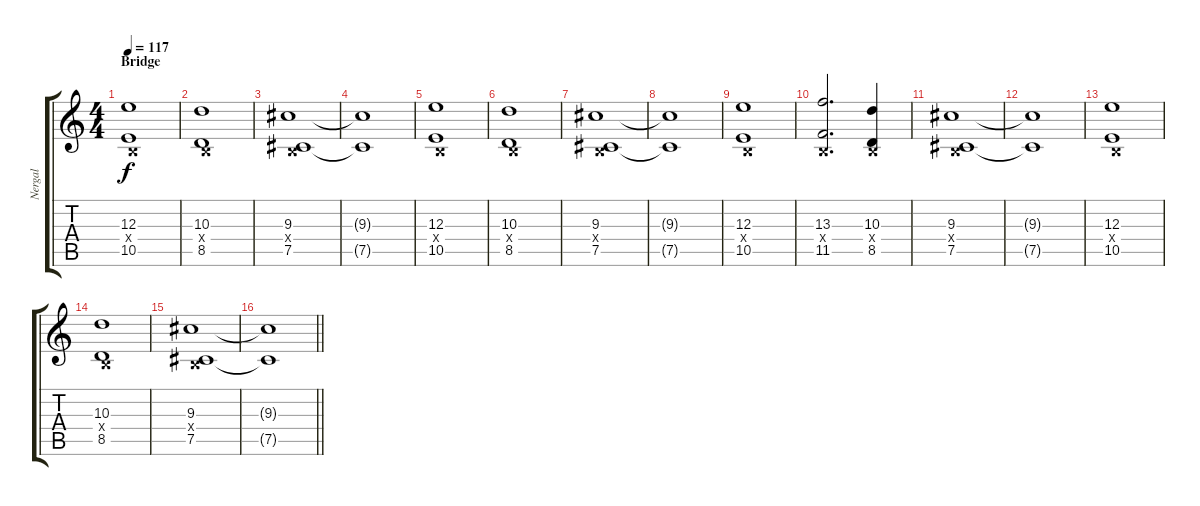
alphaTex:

\track ("Nergal " "Nergal ") {instrument distortionguitar}
\staff {score tabs}
\tuning (Db4 Ab3 E3 B2 Gb2 Db2) {hide}
\ts (4 4)
\section ("" "Bridge ")
\tempo 117
\clef g2
\ks c
(12.3 0.4{x} 10.5).1{dy f} |
(10.3 0.4{x} 8.5).1 |
(9.3 0.4{x} 7.5).1 |
(9.3{t} 7.5{t}).1 |
(12.3 0.4{x} 10.5).1 |
(10.3 0.4{x} 8.5).1 |
(9.3 0.4{x} 7.5).1 |
(9.3{t} 7.5{t}).1 |
(12.3 0.4{x} 10.5).1 |
(13.3 0.4{x} 11.5).2{d} (10.3 0.4{x} 8.5).4 |
(9.3 0.4{x} 7.5).1 |
(9.3{t} 7.5{t}).1 |
(12.3 0.4{x} 10.5).1 |
(10.3 0.4{x} 8.5).1 |
(9.3 0.4{x} 7.5).1 |
\barLineRight lightlight
(9.3{t} 7.5{t}).1
